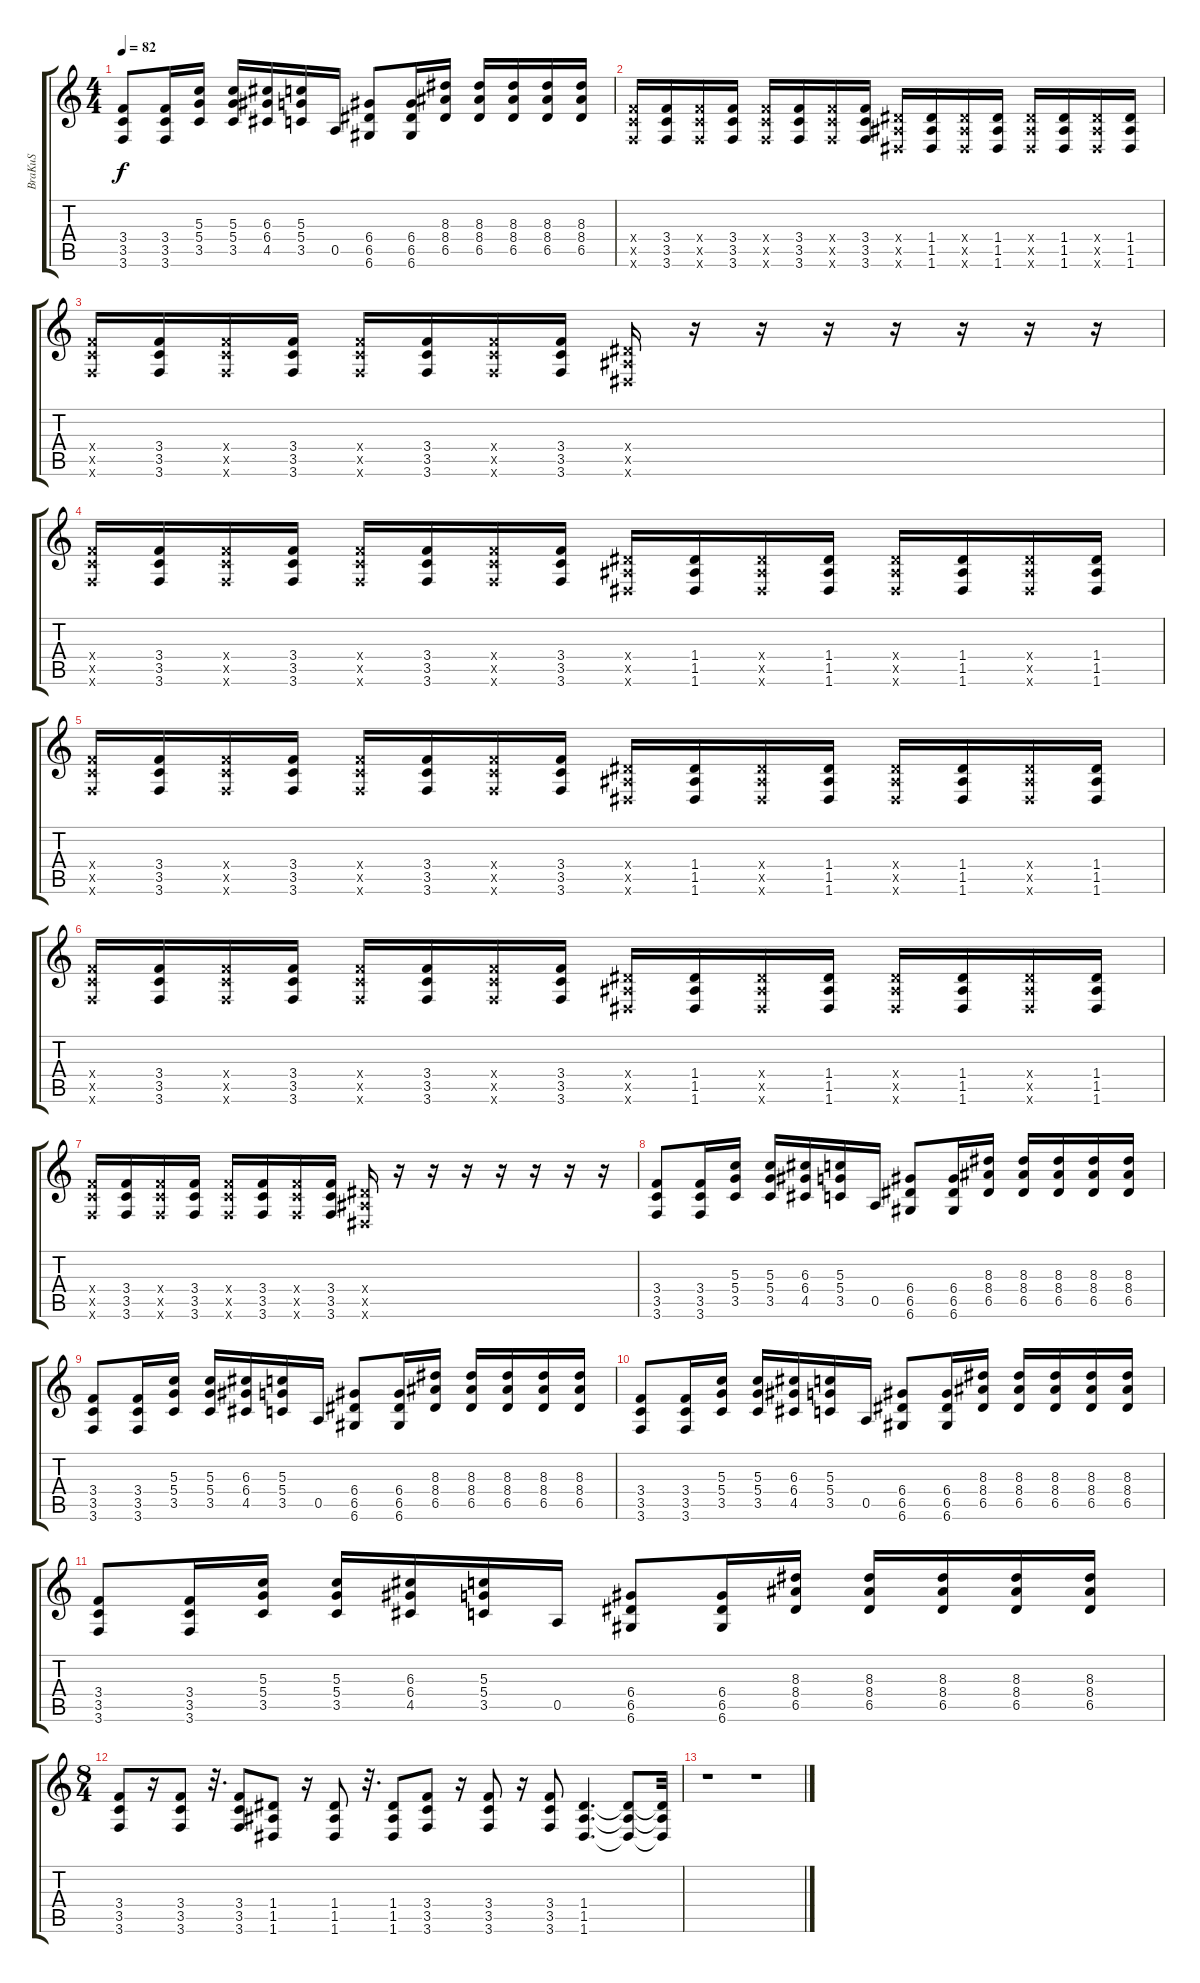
\track ("BraKuS" "BraKuS") {instrument distortionguitar}
\staff {score tabs}
\tuning (E4 B3 G3 D3 A2 D2) {hide}
\ts (4 4)
\tempo 82
\clef g2
\ks c
(3.4 3.5 3.6).8{dy f} (3.4 3.5 3.6).16 (5.3 5.4 3.5).16 (5.3 5.4 3.5).16 (6.3 6.4 4.5).16 (5.3 5.4 3.5).16 0.5.16 (6.4 6.5 6.6).8 (6.4 6.5 6.6).16 (8.3 8.4 6.5).16 (8.3 8.4 6.5).16 (8.3 8.4 6.5).16 (8.3 8.4 6.5).16 (8.3 8.4 6.5).16 |
(3.4{x} 3.5{x} 3.6{x}).16 (3.4 3.5 3.6).16 (3.4{x} 3.5{x} 3.6{x}).16 (3.4 3.5 3.6).16 (3.4{x} 3.5{x} 3.6{x}).16 (3.4 3.5 3.6).16 (3.4{x} 3.5{x} 3.6{x}).16 (3.4 3.5 3.6).16 (1.4{x} 1.5{x} 1.6{x}).16 (1.4 1.5 1.6).16 (1.4{x} 1.5{x} 1.6{x}).16 (1.4 1.5 1.6).16 (1.4{x} 1.5{x} 1.6{x}).16 (1.4 1.5 1.6).16 (1.4{x} 1.5{x} 1.6{x}).16 (1.4 1.5 1.6).16 |
(3.4{x} 3.5{x} 3.6{x}).16 (3.4 3.5 3.6).16 (3.4{x} 3.5{x} 3.6{x}).16 (3.4 3.5 3.6).16 (3.4{x} 3.5{x} 3.6{x}).16 (3.4 3.5 3.6).16 (3.4{x} 3.5{x} 3.6{x}).16 (3.4 3.5 3.6).16 (1.4{x} 1.5{x} 1.6{x}).16 r.16 r.16 r.16 r.16 r.16 r.16 r.16 |
(3.4{x} 3.5{x} 3.6{x}).16 (3.4 3.5 3.6).16 (3.4{x} 3.5{x} 3.6{x}).16 (3.4 3.5 3.6).16 (3.4{x} 3.5{x} 3.6{x}).16 (3.4 3.5 3.6).16 (3.4{x} 3.5{x} 3.6{x}).16 (3.4 3.5 3.6).16 (1.4{x} 1.5{x} 1.6{x}).16 (1.4 1.5 1.6).16 (1.4{x} 1.5{x} 1.6{x}).16 (1.4 1.5 1.6).16 (1.4{x} 1.5{x} 1.6{x}).16 (1.4 1.5 1.6).16 (1.4{x} 1.5{x} 1.6{x}).16 (1.4 1.5 1.6).16 |
(3.4{x} 3.5{x} 3.6{x}).16 (3.4 3.5 3.6).16 (3.4{x} 3.5{x} 3.6{x}).16 (3.4 3.5 3.6).16 (3.4{x} 3.5{x} 3.6{x}).16 (3.4 3.5 3.6).16 (3.4{x} 3.5{x} 3.6{x}).16 (3.4 3.5 3.6).16 (1.4{x} 1.5{x} 1.6{x}).16 (1.4 1.5 1.6).16 (1.4{x} 1.5{x} 1.6{x}).16 (1.4 1.5 1.6).16 (1.4{x} 1.5{x} 1.6{x}).16 (1.4 1.5 1.6).16 (1.4{x} 1.5{x} 1.6{x}).16 (1.4 1.5 1.6).16 |
(3.4{x} 3.5{x} 3.6{x}).16 (3.4 3.5 3.6).16 (3.4{x} 3.5{x} 3.6{x}).16 (3.4 3.5 3.6).16 (3.4{x} 3.5{x} 3.6{x}).16 (3.4 3.5 3.6).16 (3.4{x} 3.5{x} 3.6{x}).16 (3.4 3.5 3.6).16 (1.4{x} 1.5{x} 1.6{x}).16 (1.4 1.5 1.6).16 (1.4{x} 1.5{x} 1.6{x}).16 (1.4 1.5 1.6).16 (1.4{x} 1.5{x} 1.6{x}).16 (1.4 1.5 1.6).16 (1.4{x} 1.5{x} 1.6{x}).16 (1.4 1.5 1.6).16 |
(3.4{x} 3.5{x} 3.6{x}).16 (3.4 3.5 3.6).16 (3.4{x} 3.5{x} 3.6{x}).16 (3.4 3.5 3.6).16 (3.4{x} 3.5{x} 3.6{x}).16 (3.4 3.5 3.6).16 (3.4{x} 3.5{x} 3.6{x}).16 (3.4 3.5 3.6).16 (1.4{x} 1.5{x} 1.6{x}).16 r.16 r.16 r.16 r.16 r.16 r.16 r.16 |
(3.4 3.5 3.6).8 (3.4 3.5 3.6).16 (5.3 5.4 3.5).16 (5.3 5.4 3.5).16 (6.3 6.4 4.5).16 (5.3 5.4 3.5).16 0.5.16 (6.4 6.5 6.6).8 (6.4 6.5 6.6).16 (8.3 8.4 6.5).16 (8.3 8.4 6.5).16 (8.3 8.4 6.5).16 (8.3 8.4 6.5).16 (8.3 8.4 6.5).16 |
(3.4 3.5 3.6).8 (3.4 3.5 3.6).16 (5.3 5.4 3.5).16 (5.3 5.4 3.5).16 (6.3 6.4 4.5).16 (5.3 5.4 3.5).16 0.5.16 (6.4 6.5 6.6).8 (6.4 6.5 6.6).16 (8.3 8.4 6.5).16 (8.3 8.4 6.5).16 (8.3 8.4 6.5).16 (8.3 8.4 6.5).16 (8.3 8.4 6.5).16 |
(3.4 3.5 3.6).8 (3.4 3.5 3.6).16 (5.3 5.4 3.5).16 (5.3 5.4 3.5).16 (6.3 6.4 4.5).16 (5.3 5.4 3.5).16 0.5.16 (6.4 6.5 6.6).8 (6.4 6.5 6.6).16 (8.3 8.4 6.5).16 (8.3 8.4 6.5).16 (8.3 8.4 6.5).16 (8.3 8.4 6.5).16 (8.3 8.4 6.5).16 |
(3.4 3.5 3.6).8 (3.4 3.5 3.6).16 (5.3 5.4 3.5).16 (5.3 5.4 3.5).16 (6.3 6.4 4.5).16 (5.3 5.4 3.5).16 0.5.16 (6.4 6.5 6.6).8 (6.4 6.5 6.6).16 (8.3 8.4 6.5).16 (8.3 8.4 6.5).16 (8.3 8.4 6.5).16 (8.3 8.4 6.5).16 (8.3 8.4 6.5).16 |
\ts (8 4)
(3.4 3.5 3.6).8 r.16 (3.4 3.5 3.6).8 r.32{d} (3.4 3.5 3.6).8 (1.4 1.5 1.6).8 r.16 (1.4 1.5 1.6).8 r.32{d} (1.4 1.5 1.6).8 (3.4 3.5 3.6).8 r.16 (3.4 3.5 3.6).8 r.16 (3.4 3.5 3.6).8 (1.4 1.5 1.6).4{d} (1.4{t} 1.5{t} 1.6{t}).8 (1.4{t} 1.5{t} 1.6{t}).32 |
r.1 r.1
